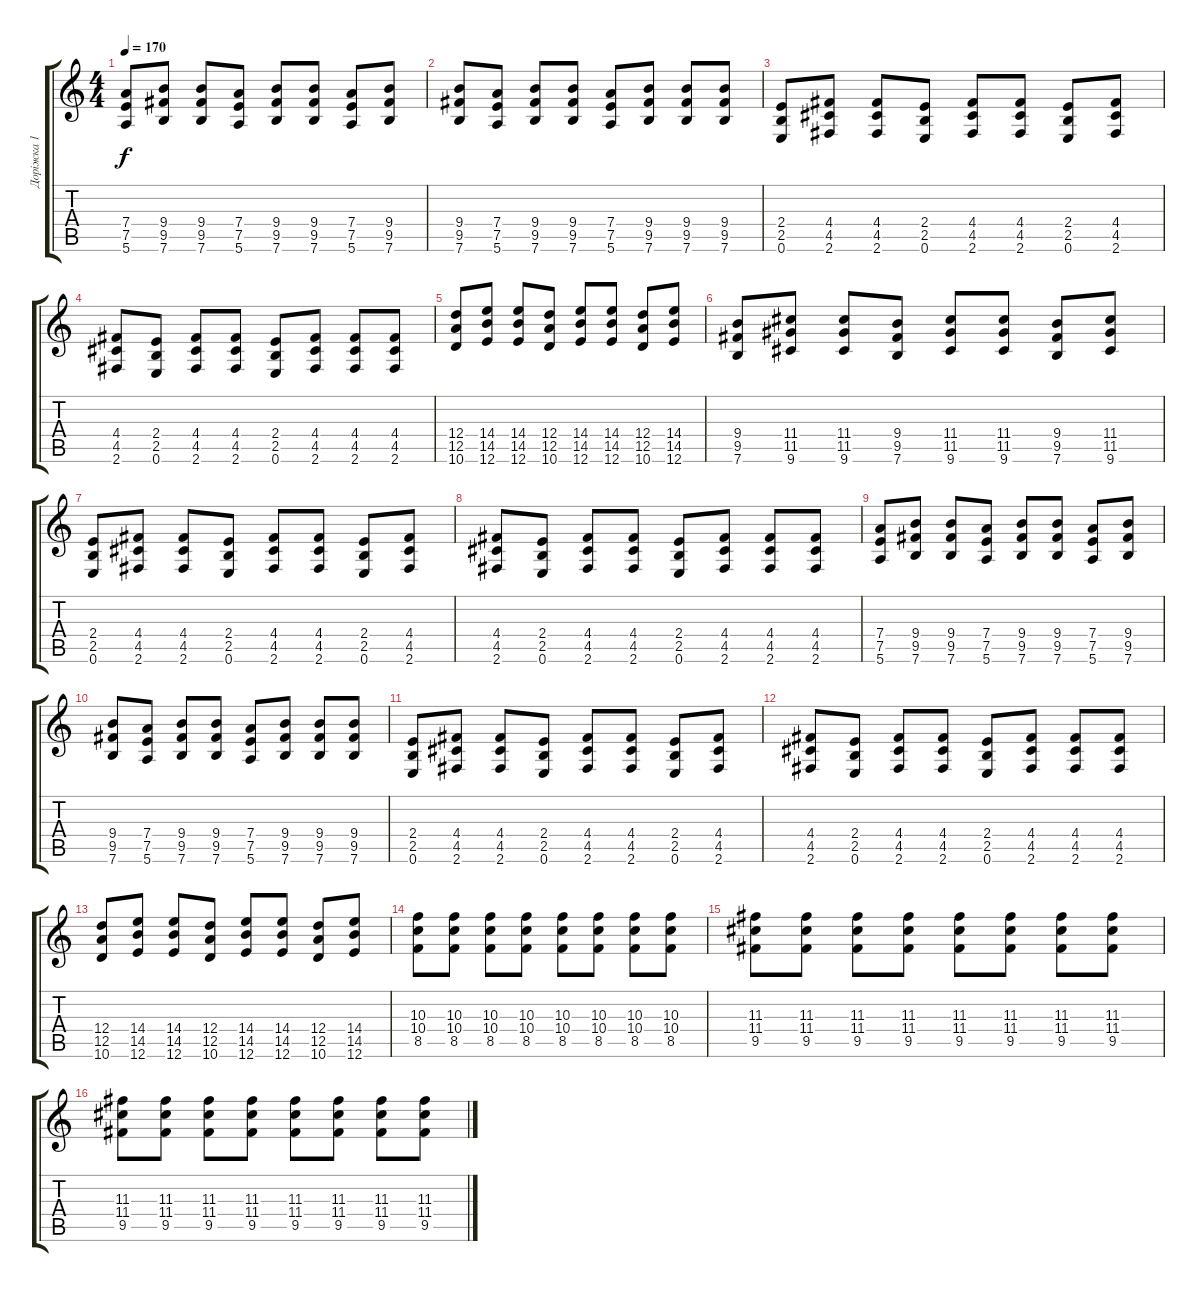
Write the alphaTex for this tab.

\track ("Доріжка 1" "Доріжка 1") {instrument electricguitarclean}
\staff {score tabs}
\tuning (E4 B3 G3 D3 A2 E2) {hide}
\ts (4 4)
\tempo 170
\clef g2
\ks c
(7.4 7.5 5.6).8{dy f} (9.4 9.5 7.6).8 (9.4 9.5 7.6).8 (7.4 7.5 5.6).8 (9.4 9.5 7.6).8 (9.4 9.5 7.6).8 (7.4 7.5 5.6).8 (9.4 9.5 7.6).8 |
(9.4 9.5 7.6).8 (7.4 7.5 5.6).8 (9.4 9.5 7.6).8 (9.4 9.5 7.6).8 (7.4 7.5 5.6).8 (9.4 9.5 7.6).8 (9.4 9.5 7.6).8 (9.4 9.5 7.6).8 |
(2.4 2.5 0.6).8 (4.4 4.5 2.6).8 (4.4 4.5 2.6).8 (2.4 2.5 0.6).8 (4.4 4.5 2.6).8 (4.4 4.5 2.6).8 (2.4 2.5 0.6).8 (4.4 4.5 2.6).8 |
(4.4 4.5 2.6).8 (2.4 2.5 0.6).8 (4.4 4.5 2.6).8 (4.4 4.5 2.6).8 (2.4 2.5 0.6).8 (4.4 4.5 2.6).8 (4.4 4.5 2.6).8 (4.4 4.5 2.6).8 |
(12.4 12.5 10.6).8 (14.4 14.5 12.6).8 (14.4 14.5 12.6).8 (12.4 12.5 10.6).8 (14.4 14.5 12.6).8 (14.4 14.5 12.6).8 (12.4 12.5 10.6).8 (14.4 14.5 12.6).8 |
(9.4 9.5 7.6).8 (11.4 11.5 9.6).8 (11.4 11.5 9.6).8 (9.4 9.5 7.6).8 (11.4 11.5 9.6).8 (11.4 11.5 9.6).8 (9.4 9.5 7.6).8 (11.4 11.5 9.6).8 |
(2.4 2.5 0.6).8 (4.4 4.5 2.6).8 (4.4 4.5 2.6).8 (2.4 2.5 0.6).8 (4.4 4.5 2.6).8 (4.4 4.5 2.6).8 (2.4 2.5 0.6).8 (4.4 4.5 2.6).8 |
(4.4 4.5 2.6).8 (2.4 2.5 0.6).8 (4.4 4.5 2.6).8 (4.4 4.5 2.6).8 (2.4 2.5 0.6).8 (4.4 4.5 2.6).8 (4.4 4.5 2.6).8 (4.4 4.5 2.6).8 |
(7.4 7.5 5.6).8 (9.4 9.5 7.6).8 (9.4 9.5 7.6).8 (7.4 7.5 5.6).8 (9.4 9.5 7.6).8 (9.4 9.5 7.6).8 (7.4 7.5 5.6).8 (9.4 9.5 7.6).8 |
(9.4 9.5 7.6).8 (7.4 7.5 5.6).8 (9.4 9.5 7.6).8 (9.4 9.5 7.6).8 (7.4 7.5 5.6).8 (9.4 9.5 7.6).8 (9.4 9.5 7.6).8 (9.4 9.5 7.6).8 |
(2.4 2.5 0.6).8 (4.4 4.5 2.6).8 (4.4 4.5 2.6).8 (2.4 2.5 0.6).8 (4.4 4.5 2.6).8 (4.4 4.5 2.6).8 (2.4 2.5 0.6).8 (4.4 4.5 2.6).8 |
(4.4 4.5 2.6).8 (2.4 2.5 0.6).8 (4.4 4.5 2.6).8 (4.4 4.5 2.6).8 (2.4 2.5 0.6).8 (4.4 4.5 2.6).8 (4.4 4.5 2.6).8 (4.4 4.5 2.6).8 |
(12.4 12.5 10.6).8 (14.4 14.5 12.6).8 (14.4 14.5 12.6).8 (12.4 12.5 10.6).8 (14.4 14.5 12.6).8 (14.4 14.5 12.6).8 (12.4 12.5 10.6).8 (14.4 14.5 12.6).8 |
(10.3 10.4 8.5).8 (10.3 10.4 8.5).8 (10.3 10.4 8.5).8 (10.3 10.4 8.5).8 (10.3 10.4 8.5).8 (10.3 10.4 8.5).8 (10.3 10.4 8.5).8 (10.3 10.4 8.5).8 |
(11.3 11.4 9.5).8 (11.3 11.4 9.5).8 (11.3 11.4 9.5).8 (11.3 11.4 9.5).8 (11.3 11.4 9.5).8 (11.3 11.4 9.5).8 (11.3 11.4 9.5).8 (11.3 11.4 9.5).8 |
(11.3 11.4 9.5).8 (11.3 11.4 9.5).8 (11.3 11.4 9.5).8 (11.3 11.4 9.5).8 (11.3 11.4 9.5).8 (11.3 11.4 9.5).8 (11.3 11.4 9.5).8 (11.3 11.4 9.5).8
